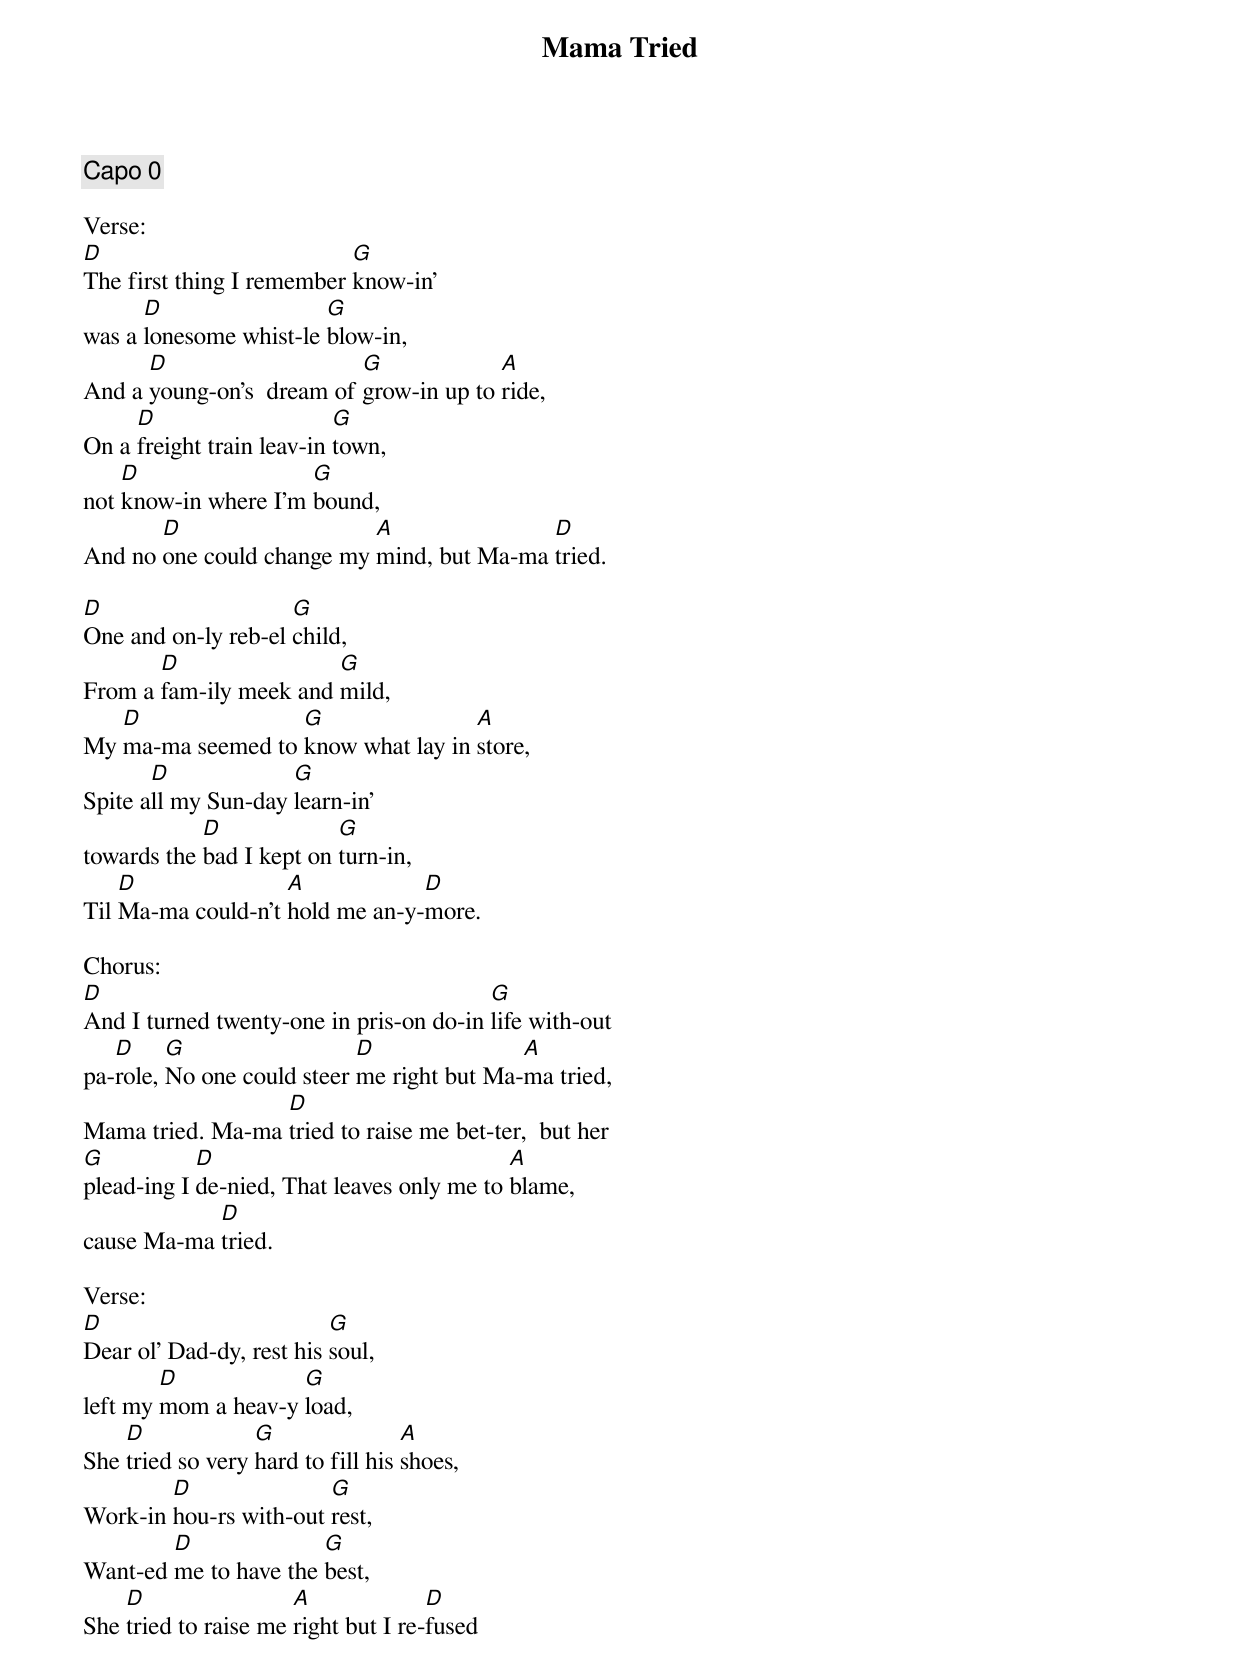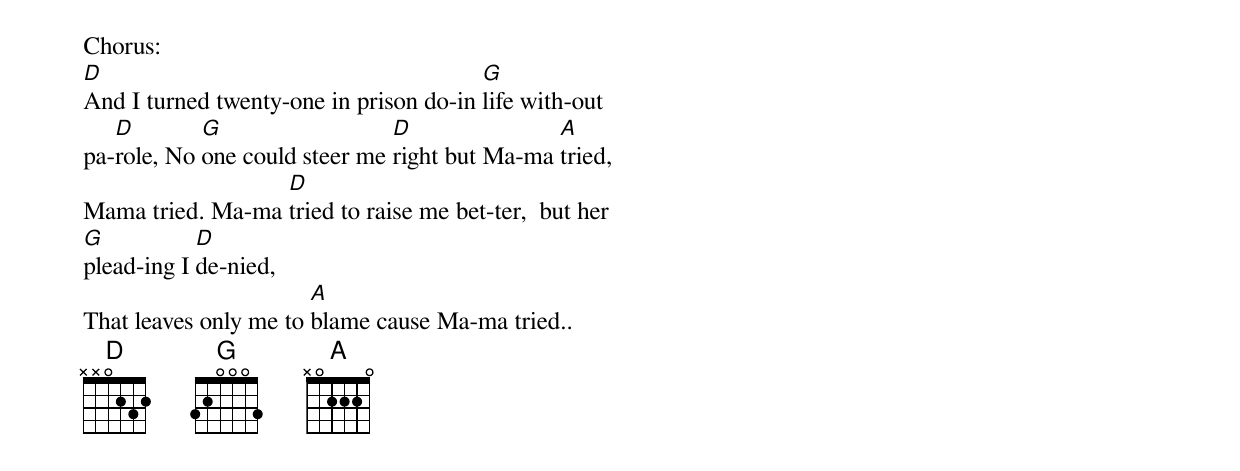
{title:Mama Tried}
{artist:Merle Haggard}
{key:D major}
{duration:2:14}
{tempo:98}
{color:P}

{comment: Capo 0}

Verse:
[D]The first thing I remember [G]know-in'
was a [D]lonesome whist-le [G]blow-in,
And a [D]young-on's  dream of [G]grow-in up to [A]ride,
On a [D]freight train leav-in [G]town,
not [D]know-in where I'm [G]bound,
And no [D]one could change my [A]mind, but Ma-ma [D]tried.

[D]One and on-ly reb-el [G]child,
From a [D]fam-ily meek and [G]mild,
My [D]ma-ma seemed to [G]know what lay in [A]store,
Spite a[D]ll my Sun-day [G]learn-in'
towards the [D]bad I kept on [G]turn-in,
Til [D]Ma-ma could-n't [A]hold me an-y-[D]more.

Chorus:
[D]And I turned twenty-one in pris-on do-in [G]life with-out
pa-[D]role, [G]No one could steer [D]me right but Ma-[A]ma tried,
Mama tried. Ma-ma [D]tried to raise me bet-ter,  but her
[G]plead-ing I [D]de-nied, That leaves only me to [A]blame,
cause Ma-ma [D]tried.

Verse:
[D]Dear ol' Dad-dy, rest his [G]soul,
left my [D]mom a heav-y [G]load,
She [D]tried so very [G]hard to fill his [A]shoes,
Work-in [D]hou-rs with-out [G]rest,
Want-ed [D]me to have the [G]best,
She [D]tried to raise me [A]right but I re-[D]fused

Chorus:
[D]And I turned twenty-one in prison do-in [G]life with-out
pa-[D]role, No [G]one could steer me [D]right but Ma-ma [A]tried,
Mama tried. Ma-ma [D]tried to raise me bet-ter,  but her
[G]plead-ing I [D]de-nied,
That leaves only me to [A]blame cause Ma-ma tried..
